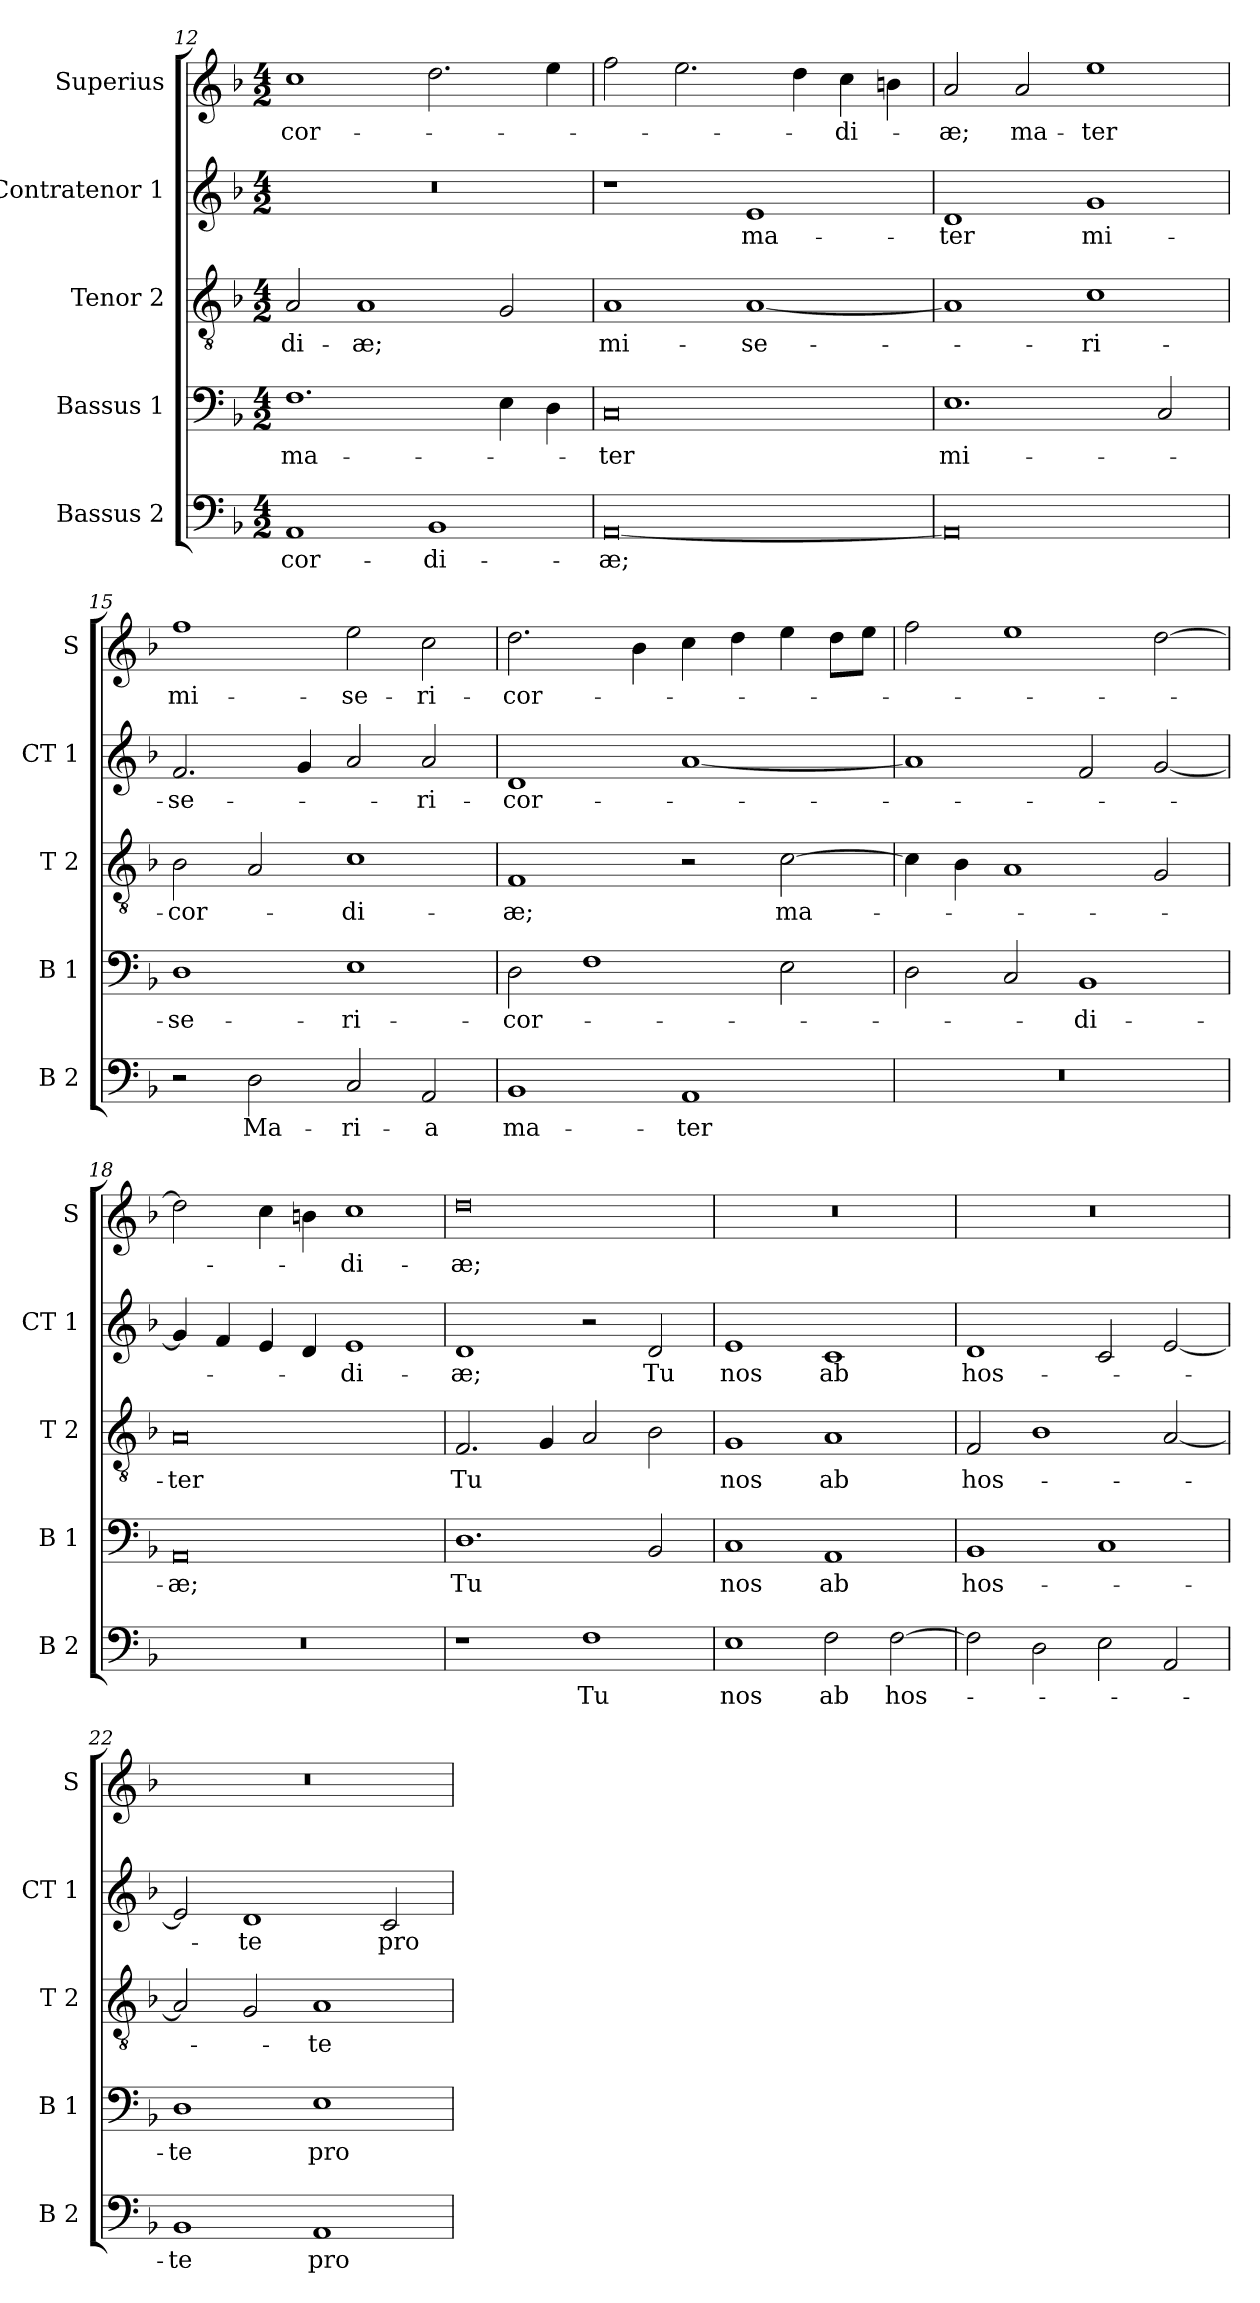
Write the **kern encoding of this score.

**kern	**text	**kern	**text	**kern	**text	**kern	**text	**kern	**text
*part5	*part5	*part4	*part4	*part3	*part3	*part2	*part2	*part1	*part1
*staff5	*staff5	*staff4	*staff4	*staff3	*staff3	*staff2	*staff2	*staff1	*staff1
*I"Bassus 2	*	*I"Bassus 1	*	*I"Tenor 2	*	*I"Contratenor 1	*	*I"Superius	*
*I'B 2	*	*I'B 1	*	*I'T 2	*	*I'CT 1	*	*I'S	*
*clefF4	*	*clefF4	*	*clefGv2	*	*clefG2	*	*clefG2	*
*k[b-]	*	*k[b-]	*	*k[b-]	*	*k[b-]	*	*k[b-]	*
*F:	*	*F:	*	*F:	*	*F:	*	*F:	*
*M4/2	*	*M4/2	*	*M4/2	*	*M4/2	*	*M4/2	*
=12	=12	=12	=12	=12	=12	=12	=12	=12	=12
!	!LO:LY:b	!	!LO:LY:b	!	!LO:LY:b	!	!	!	!LO:LY:b
1AA	-cor-	1.F	ma-	2A/	-di-	0r	.	1cc	-cor-
!	!	!	!	!	!LO:LY:b	!	!	!	!
.	.	.	.	1A	-æ;	.	.	.	.
!	!LO:LY:b	!	!	!	!	!	!	!	!
1BB-	-di-	.	.	.	.	.	.	2.dd\	.
.	.	4E\	.	2G/	.	.	.	.	.
.	.	4D\	.	.	.	.	.	4ee\	.
!!LO:PB:g=z
=13	=13	=13	=13	=13	=13	=13	=13	=13	=13
!	!LO:LY:b	!	!LO:LY:b	!	!LO:LY:b	!	!	!	!
[0AA	-æ;	0C	-ter	1A	mi-	1r	.	2ff\	.
.	.	.	.	.	.	.	.	2.ee\	.
!	!	!	!	!	!LO:LY:b	!	!LO:LY:b	!	!
.	.	.	.	[1A	-se-	1e	ma-	.	.
.	.	.	.	.	.	.	.	4dd\	.
!	!	!	!	!	!	!	!	!	!LO:LY:b
.	.	.	.	.	.	.	.	4cc\	-di-
.	.	.	.	.	.	.	.	4bn\	.
=14	=14	=14	=14	=14	=14	=14	=14	=14	=14
!	!	!	!LO:LY:b	!	!	!	!LO:LY:b	!	!LO:LY:b
0AA]	.	1.E	mi-	1A]	.	1d	-ter	2a/	-æ;
!	!	!	!	!	!	!	!	!	!LO:LY:b
.	.	.	.	.	.	.	.	2a/	ma-
!	!	!	!	!	!LO:LY:b	!	!LO:LY:b	!	!LO:LY:b
.	.	.	.	1c	-ri-	1g	mi-	1ee	-ter
.	.	2C/	.	.	.	.	.	.	.
=15	=15	=15	=15	=15	=15	=15	=15	=15	=15
!	!	!	!LO:LY:b	!	!LO:LY:b	!	!LO:LY:b	!	!LO:LY:b
2r	.	1D	-se-	2B-\	-cor-	2.f/	-se-	1ff	mi-
!	!LO:LY:b	!	!	!	!	!	!	!	!
2D\	Ma-	.	.	2A/	.	.	.	.	.
.	.	.	.	.	.	4g/	.	.	.
!	!LO:LY:b	!	!LO:LY:b	!	!LO:LY:b	!	!	!	!LO:LY:b
2C/	-ri-	1E	-ri-	1c	-di-	2a/	.	2ee\	-se-
!	!LO:LY:b	!	!	!	!	!	!LO:LY:b	!	!LO:LY:b
2AA/	-a	.	.	.	.	2a/	-ri-	2cc\	-ri-
=16	=16	=16	=16	=16	=16	=16	=16	=16	=16
!	!LO:LY:b	!	!LO:LY:b	!	!LO:LY:b	!	!LO:LY:b	!	!LO:LY:b
1BB-	ma-	2D\	-cor-	1F	-æ;	1d	-cor-	2.dd\	-cor-
.	.	1F	.	.	.	.	.	.	.
.	.	.	.	.	.	.	.	4b-\	.
!	!LO:LY:b	!	!	!	!	!	!	!	!
1AA	-ter	.	.	2r	.	[1a	.	4cc\	.
.	.	.	.	.	.	.	.	4dd\	.
!	!	!	!	!	!LO:LY:b	!	!	!	!
.	.	2E\	.	[2c\	ma-	.	.	4ee\	.
.	.	.	.	.	.	.	.	8dd\L	.
.	.	.	.	.	.	.	.	8ee\J	.
!!LO:LB:g=z
=17	=17	=17	=17	=17	=17	=17	=17	=17	=17
0r	.	2D\	.	4c\]	.	1a]	.	2ff\	.
.	.	.	.	4B-\	.	.	.	.	.
.	.	2C/	.	1A	.	.	.	1ee	.
!	!	!	!LO:LY:b	!	!	!	!	!	!
.	.	1BB-	-di-	.	.	2f/	.	.	.
.	.	.	.	2G/	.	[2g/	.	[2dd\	.
=18	=18	=18	=18	=18	=18	=18	=18	=18	=18
!	!	!	!LO:LY:b	!	!LO:LY:b	!	!	!	!
0r	.	0AA	-æ;	0A	-ter	4g/]	.	2dd\]	.
.	.	.	.	.	.	4f/	.	.	.
.	.	.	.	.	.	4e/	.	4cc\	.
.	.	.	.	.	.	4d/	.	4bn\	.
!	!	!	!	!	!	!	!LO:LY:b	!	!LO:LY:b
.	.	.	.	.	.	1e	-di-	1cc	-di-
=19	=19	=19	=19	=19	=19	=19	=19	=19	=19
!	!	!	!LO:LY:b	!	!LO:LY:b	!	!LO:LY:b	!	!LO:LY:b
1r	.	1.D	Tu	2.F/	Tu	1d	-æ;	0dd	-æ;
.	.	.	.	4G/	.	.	.	.	.
!	!LO:LY:b	!	!	!	!	!	!	!	!
1F	Tu	.	.	2A/	.	2r	.	.	.
!	!	!	!	!	!	!	!LO:LY:b	!	!
.	.	2BB-/	.	2B-\	.	2d/	Tu	.	.
=20	=20	=20	=20	=20	=20	=20	=20	=20	=20
!	!LO:LY:b	!	!LO:LY:b	!	!LO:LY:b	!	!LO:LY:b	!	!
1E	nos	1C	nos	1G	nos	1e	nos	0r	.
!	!LO:LY:b	!	!LO:LY:b	!	!LO:LY:b	!	!LO:LY:b	!	!
2F\	ab	1AA	ab	1A	ab	1c	ab	.	.
!	!LO:LY:b	!	!	!	!	!	!	!	!
[2F\	hos-	.	.	.	.	.	.	.	.
!!LO:LB:g=z
=21	=21	=21	=21	=21	=21	=21	=21	=21	=21
!	!	!	!LO:LY:b	!	!LO:LY:b	!	!LO:LY:b	!	!
2F\]	.	1BB-	hos-	2F/	hos-	1d	hos-	0r	.
2D\	.	.	.	1B-	.	.	.	.	.
2E\	.	1C	.	.	.	2c/	.	.	.
2AA/	.	.	.	[2A/	.	[2e/	.	.	.
=22	=22	=22	=22	=22	=22	=22	=22	=22	=22
!	!LO:LY:b	!	!LO:LY:b	!	!	!	!	!	!
1BB-	-te	1D	-te	2A/]	.	2e/]	.	0r	.
!	!	!	!	!	!	!	!LO:LY:b	!	!
.	.	.	.	2G/	.	1d	-te	.	.
!	!LO:LY:b	!	!LO:LY:b	!	!LO:LY:b	!	!	!	!
1AA	pro-	1E	pro-	1A	-te	.	.	.	.
!	!	!	!	!	!	!	!LO:LY:b	!	!
.	.	.	.	.	.	2c/	pro-	.	.
=	=	=	=	=	=	=	=	=	=
*-	*-	*-	*-	*-	*-	*-	*-	*-	*-
